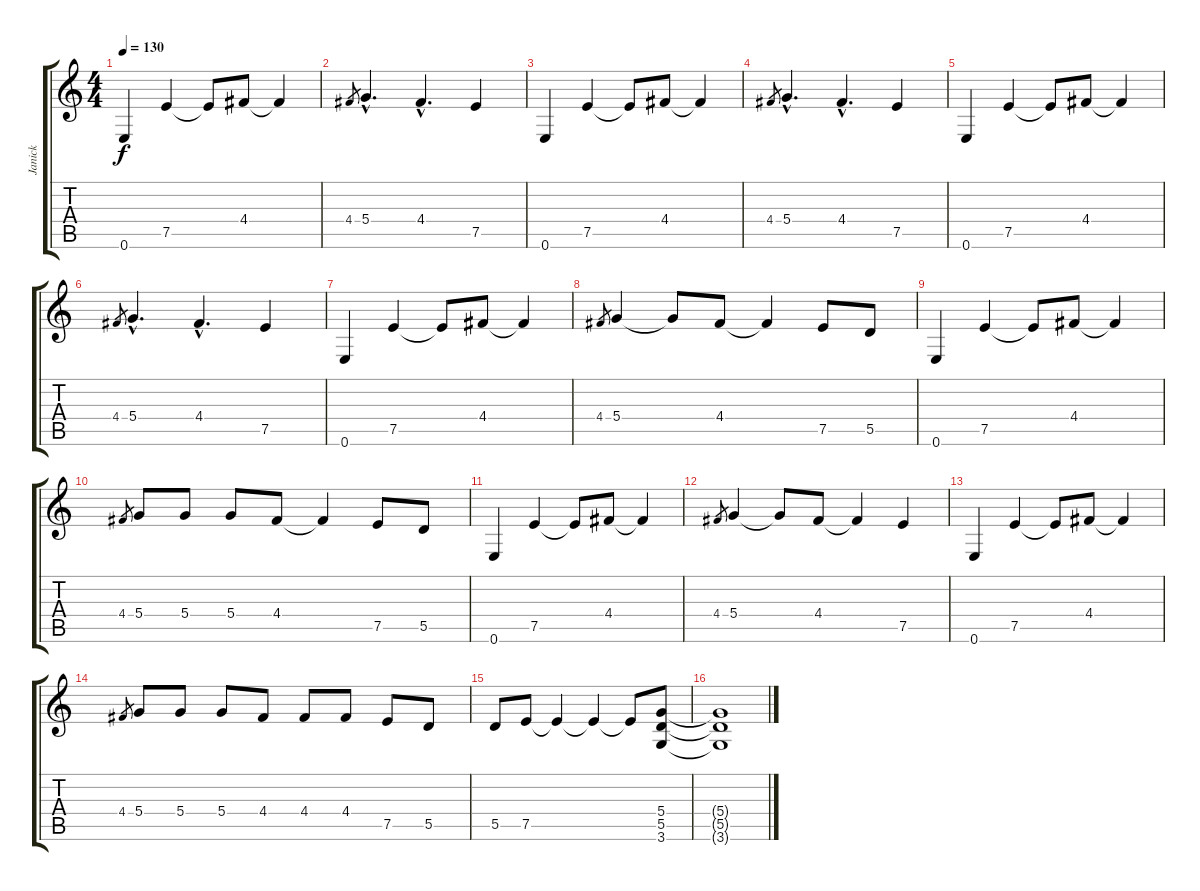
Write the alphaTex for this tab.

\track ("Janick" "Janick") {instrument distortionguitar}
\staff {score tabs}
\tuning (E4 B3 G3 D3 A2 E2) {hide}
\ts (4 4)
\tempo 130
\clef g2
\ks c
0.6.4{dy f} 7.5.4 7.5{t}.8 4.4.8 4.4{t}.4 |
4.4.8{gr} 5.4{hac}.4{d} 4.4{hac}.4{d} 7.5.4 |
0.6.4 7.5.4 7.5{t}.8 4.4.8 4.4{t}.4 |
4.4.8{gr} 5.4{hac}.4{d} 4.4{hac}.4{d} 7.5.4 |
0.6.4 7.5.4 7.5{t}.8 4.4.8 4.4{t}.4 |
4.4.8{gr} 5.4{hac}.4{d} 4.4{hac}.4{d} 7.5.4 |
0.6.4 7.5.4 7.5{t}.8 4.4.8 4.4{t}.4 |
4.4.8{gr} 5.4.4 5.4{t}.8 4.4.8 4.4{t}.4 7.5.8 5.5.8 |
0.6.4 7.5.4 7.5{t}.8 4.4.8 4.4{t}.4 |
4.4.8{gr} 5.4.8 5.4.8 5.4.8 4.4.8 4.4{t}.4 7.5.8 5.5.8 |
0.6.4 7.5.4 7.5{t}.8 4.4.8 4.4{t}.4 |
4.4.8{gr} 5.4.4 5.4{t}.8 4.4.8 4.4{t}.4 7.5.4 |
0.6.4 7.5.4 7.5{t}.8 4.4.8 4.4{t}.4 |
4.4.8{gr} 5.4.8 5.4.8 5.4.8 4.4.8 4.4.8 4.4.8 7.5.8 5.5.8 |
5.5.8 7.5.8 7.5{t}.4 7.5{t}.4 7.5{t}.8 (5.4 5.5 3.6).8 |
(5.4{t} 5.5{t} 3.6{t}).1
